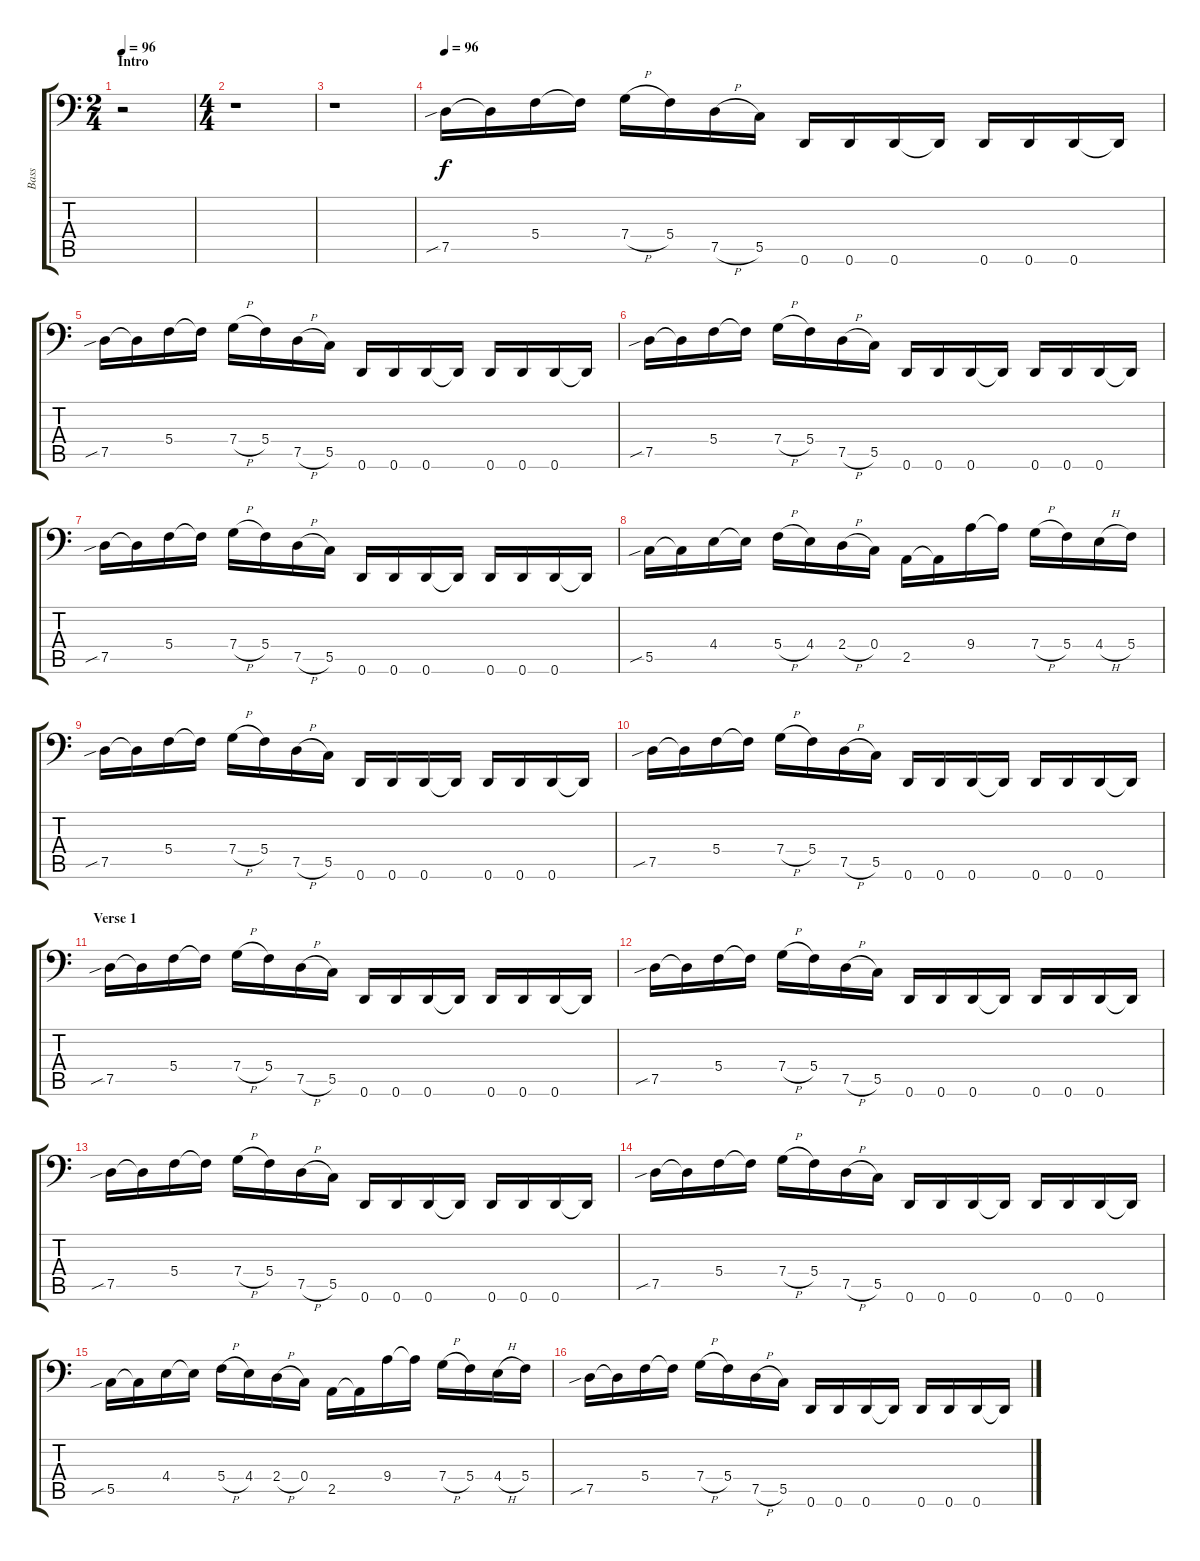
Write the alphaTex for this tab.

\track ("Bass" "Bass") {instrument electricbasspick}
\staff {score tabs}
\tuning (D3 A2 F2 C2 G1 D1) {hide}
\ts (2 4)
\section ("" "Intro")
\tempo 96
\tempo 149
\tempo 96
\clef f4
\ks c
r.2{dy f instrument electricbasspick} |
\ts (4 4)
r.1 |
r.1 |
\tempo 96
7.5{sib}.16 7.5{t}.16 5.4.16 5.4{t}.16 7.4{h}.16 5.4.16 7.5{h}.16 5.5.16 0.6.16 0.6.16 0.6.16 0.6{t}.16 0.6.16 0.6.16 0.6.16 0.6{t}.16 |
7.5{sib}.16 7.5{t}.16 5.4.16 5.4{t}.16 7.4{h}.16 5.4.16 7.5{h}.16 5.5.16 0.6.16 0.6.16 0.6.16 0.6{t}.16 0.6.16 0.6.16 0.6.16 0.6{t}.16 |
7.5{sib}.16 7.5{t}.16 5.4.16 5.4{t}.16 7.4{h}.16 5.4.16 7.5{h}.16 5.5.16 0.6.16 0.6.16 0.6.16 0.6{t}.16 0.6.16 0.6.16 0.6.16 0.6{t}.16 |
7.5{sib}.16 7.5{t}.16 5.4.16 5.4{t}.16 7.4{h}.16 5.4.16 7.5{h}.16 5.5.16 0.6.16 0.6.16 0.6.16 0.6{t}.16 0.6.16 0.6.16 0.6.16 0.6{t}.16 |
5.5{sib}.16 5.5{t}.16 4.4.16 4.4{t}.16 5.4{h}.16 4.4.16 2.4{h}.16 0.4.16 2.5.16 2.5{t}.16 9.4.16 9.4{t}.16 7.4{h}.16 5.4.16 4.4{h}.16 5.4.16 |
7.5{sib}.16 7.5{t}.16 5.4.16 5.4{t}.16 7.4{h}.16 5.4.16 7.5{h}.16 5.5.16 0.6.16 0.6.16 0.6.16 0.6{t}.16 0.6.16 0.6.16 0.6.16 0.6{t}.16 |
7.5{sib}.16 7.5{t}.16 5.4.16 5.4{t}.16 7.4{h}.16 5.4.16 7.5{h}.16 5.5.16 0.6.16 0.6.16 0.6.16 0.6{t}.16 0.6.16 0.6.16 0.6.16 0.6{t}.16 |
\section ("" "Verse 1")
7.5{sib}.16 7.5{t}.16 5.4.16 5.4{t}.16 7.4{h}.16 5.4.16 7.5{h}.16 5.5.16 0.6.16 0.6.16 0.6.16 0.6{t}.16 0.6.16 0.6.16 0.6.16 0.6{t}.16 |
7.5{sib}.16 7.5{t}.16 5.4.16 5.4{t}.16 7.4{h}.16 5.4.16 7.5{h}.16 5.5.16 0.6.16 0.6.16 0.6.16 0.6{t}.16 0.6.16 0.6.16 0.6.16 0.6{t}.16 |
7.5{sib}.16 7.5{t}.16 5.4.16 5.4{t}.16 7.4{h}.16 5.4.16 7.5{h}.16 5.5.16 0.6.16 0.6.16 0.6.16 0.6{t}.16 0.6.16 0.6.16 0.6.16 0.6{t}.16 |
7.5{sib}.16 7.5{t}.16 5.4.16 5.4{t}.16 7.4{h}.16 5.4.16 7.5{h}.16 5.5.16 0.6.16 0.6.16 0.6.16 0.6{t}.16 0.6.16 0.6.16 0.6.16 0.6{t}.16 |
5.5{sib}.16 5.5{t}.16 4.4.16 4.4{t}.16 5.4{h}.16 4.4.16 2.4{h}.16 0.4.16 2.5.16 2.5{t}.16 9.4.16 9.4{t}.16 7.4{h}.16 5.4.16 4.4{h}.16 5.4.16 |
7.5{sib}.16 7.5{t}.16 5.4.16 5.4{t}.16 7.4{h}.16 5.4.16 7.5{h}.16 5.5.16 0.6.16 0.6.16 0.6.16 0.6{t}.16 0.6.16 0.6.16 0.6.16 0.6{t}.16
